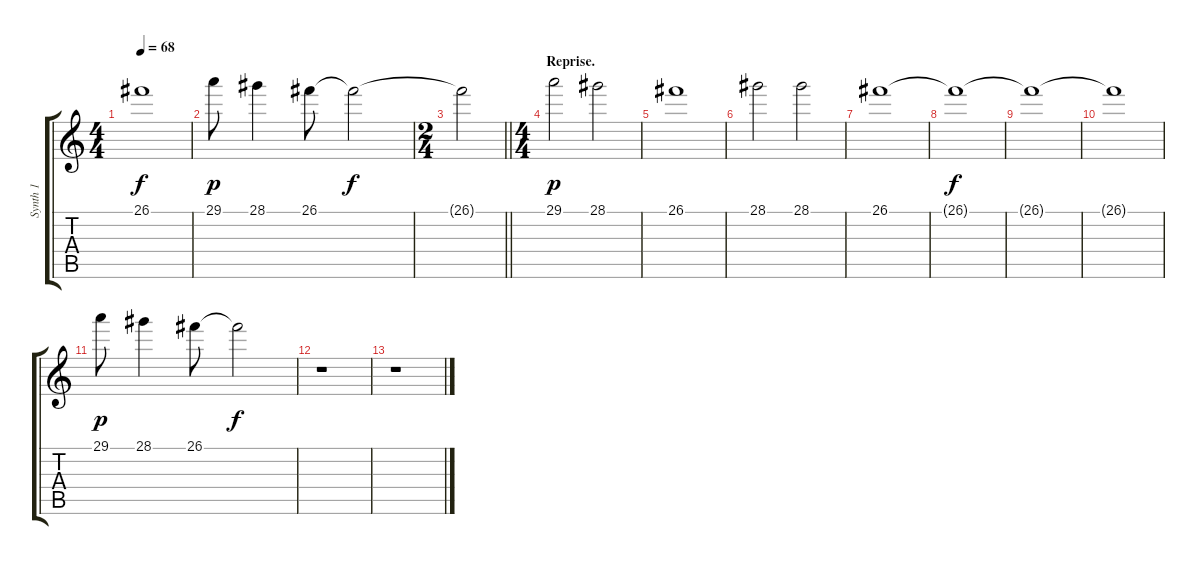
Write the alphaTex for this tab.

\track ("Synth 1" "Synth 1") {instrument stringensemble2}
\staff {score tabs}
\tuning (E4 B3 G3 D3 A2 E2) {hide}
\ts (4 4)
\tempo 68
\clef g2
\ks c
26.1{t}.1{dy f} |
29.1.8{dy p} 28.1.4 26.1.8 26.1{t}.2{dy f} |
\ts (2 4)
\barLineRight lightlight
26.1{t}.2 |
\ts (4 4)
\section ("" "Reprise.")
29.1.2{dy p} 28.1.2 |
26.1.1 |
28.1.2 28.1.2 |
26.1.1 |
26.1{t}.1{dy f} |
26.1{t}.1 |
26.1{t}.1 |
29.1.8{dy p} 28.1.4 26.1.8 26.1{t}.2{dy f} |
r.1 |
r.1
